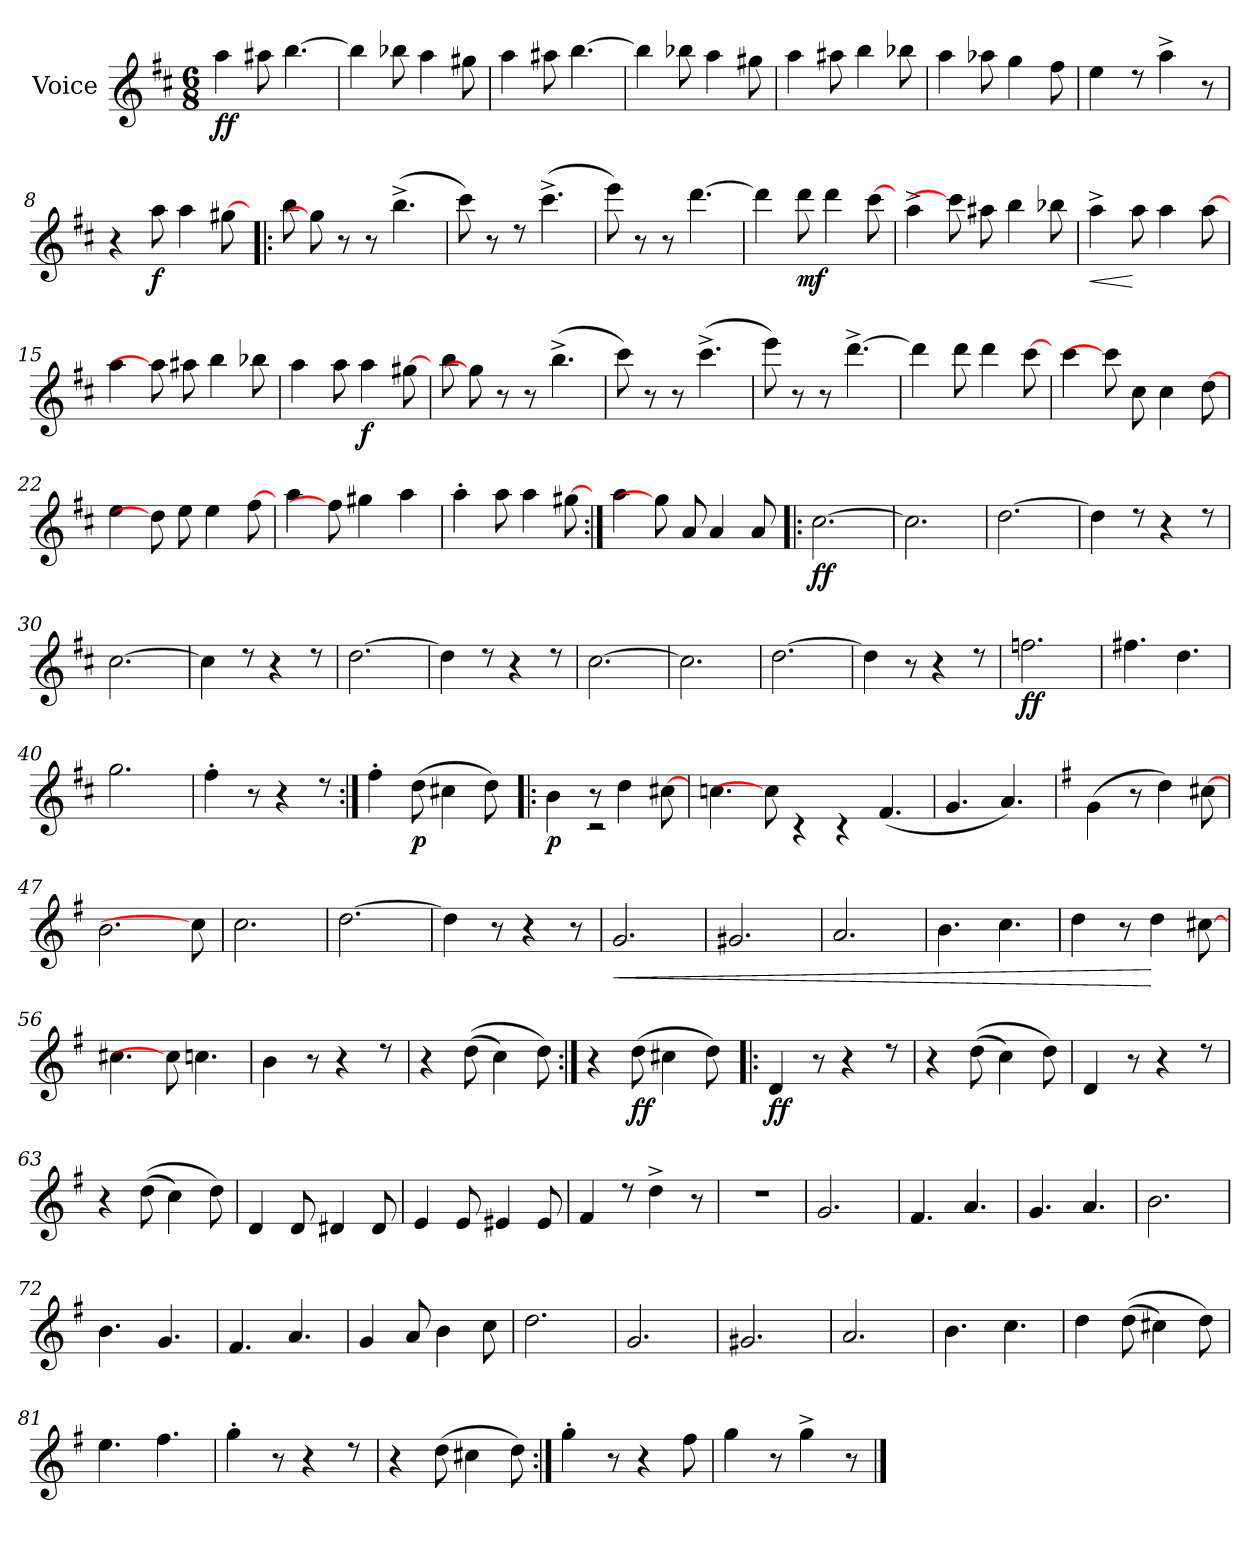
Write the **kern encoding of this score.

**kern	**dynam
*part1	*part1
*staff1	*staff1
*I"Voice	*
*I'Voice	*
*clefG2	*
*k[f#c#]	*
*M6/8	*
=1	=1
!	!LO:DY:b
4aa\	ff
8aa#X\	.
[>4.bb\	.
=2	=2
4bb\]	.
8bb-X\	.
4aa\	.
8gg#X\	.
=3	=3
4aa\	.
8aa#X\	.
[>4.bb\	.
=4	=4
4bb\]	.
8bb-X\	.
4aa\	.
8gg#X\	.
=5	=5
4aa\	.
8aa#X\	.
4bb\	.
8bb-X\	.
=6	=6
4aa\	.
8aa-X\	.
4gg\	.
8ff#\	.
=7	=7
4ee\	.
8rcc	.
4aa^>\	.
8r	.
=8	=8
4r	.
!	!LO:DY:b
8aa\	f
4aa\	.
[8gg#X\	.
!!LO:LB:g=z
=9!|:	=9!|:
8bb\	.
8gg#\]	.
8r	.
8r	.
(>4.bb^>\	.
=10	=10
8ccc#\)	.
8r	.
8rcc	.
(>4.ccc#^>\	.
=11	=11
8eee\)	.
8r	.
8r	.
[>4.ddd\	.
=12	=12
4ddd\]	.
!	!LO:DY:b
8ddd\	mf
4ddd\	.
[8ccc#\	.
=13	=13
4aa^>\	.
8ccc#\]	.
8aa#X\	.
4bb\	.
8bb-X\	.
=14	=14
!	!LO:HP:b
4aa^>\	<
8aa\	[
4aa\	.
[8aa\	.
=15	=15
4aa\	.
8aa\]	.
8aa#X\	.
4bb\	.
8bb-X\	.
=16	=16
4aa\	.
8aa\	.
!	!LO:DY:b
4aa\	f
[8gg#X\	.
!!LO:LB:g=z
=17	=17
8bb\	.
8gg#\]	.
8r	.
8r	.
(>4.bb^>\	.
=18	=18
8ccc#\)	.
8r	.
8r	.
(>4.ccc#^>\	.
=19	=19
8eee\)	.
8r	.
8r	.
[>4.ddd^>\	.
=20	=20
4ddd\]	.
8ddd\	.
4ddd\	.
[8ccc#\	.
=21	=21
4ccc#\	.
8ccc#\]	.
8cc#\	.
4cc#\	.
[8dd\	.
=22	=22
4ee\	.
8dd\]	.
8ee\	.
4ee\	.
[8ff#\	.
=23	=23
4aa\	.
8ff#\]	.
4gg#X\	.
4aa\	.
=24	=24
4aa'>\	.
8aa\	.
4aa\	.
[8gg#X\	.
!!LO:LB:g=z
=25:|!	=25:|!
4aa\	.
8gg#\]	.
8a/	.
4a/	.
8a/	.
=26!|:	=26!|:
!	!LO:DY:b
[>2.cc#\	ff
=27	=27
2.cc#\]	.
=28	=28
[>2.dd\	.
=29	=29
4dd\]	.
8rcc	.
4r	.
8rcc	.
=30	=30
[>2.cc#\	.
=31	=31
4cc#\]	.
8rcc	.
4r	.
8rcc	.
=32	=32
[>2.dd\	.
=33	=33
4dd\]	.
8rcc	.
4r	.
8rcc	.
=34	=34
[>2.cc#\	.
=35	=35
2.cc#\]	.
=36	=36
[>2.dd\	.
!!LO:LB:g=z
=37	=37
4dd\]	.
8r	.
4r	.
8rcc	.
=38	=38
!	!LO:DY:b
2.ffn\	ff
=39	=39
4.ff#X\	.
4.dd\	.
=40	=40
2.gg\	.
=41	=41
4ff#'>\	.
8r	.
4r	.
8rcc	.
=42:|!	=42:|!
4ff#'>\	.
!	!LO:DY:b
(>8dd\	p
4cc#X\	.
8dd\)	.
=43!|:	=43!|:
*^	*
*	*^	*
!	!	!	!LO:DY:b
4b\	4ryy	4ryy	p
8r	2rc	2rc	.
4dd\	.	.	.
[8cc#X\	.	.	.
*v	*v	*v	*
=44	=44
4.ccn\	.
8cc#\]	.
4rc	.
4rc	.
(<4.f#/	.
=45	=45
4.g/	.
4.a/)	.
!!LO:LB:g=z
=46	=46
*k[f#]	*
(<4g\	.
8r	.
4dd\)	.
[8cc#X\	.
=47	=47
2.b\	.
8cc#\]	.
=48	=48
2.cc\	.
=49	=49
[>2.dd\	.
=50	=50
4dd\]	.
8r	.
4r	.
8r	.
=51	=51
!	!LO:HP:b
2.g/	<
=52	=52
2.g#X/	.
=53	=53
2.a/	.
=54	=54
4.b\	.
4.cc\	.
=55	=55
4dd\	.
8r	.
4dd\	[
[8cc#X\	.
=56	=56
4.cc#X\	.
8cc#\]	.
4.ccn\	.
!!LO:LB:g=z
=57	=57
4b\	.
8r	.
4r	.
8rcc	.
=58	=58
4r	.
(>(<8dd\	.
4cc\)	.
8dd\)	.
=59:|!	=59:|!
4r	.
!	!LO:DY:b
(>8dd\	ff
4cc#X\	.
8dd\)	.
=60!|:	=60!|:
!	!LO:DY:b
4d/	ff
8r	.
4r	.
8rcc	.
=61	=61
4r	.
(>(<8dd\	.
4cc\)	.
8dd\)	.
=62	=62
4d/	.
8r	.
4r	.
8rcc	.
=63	=63
4r	.
(>(<8dd\	.
4cc\)	.
8dd\)	.
=64	=64
4d/	.
8d/	.
4d#X/	.
8d#/	.
!!LO:LB:g=z
=65	=65
4e/	.
8e/	.
4e#X/	.
8e#/	.
=66	=66
4f#/	.
8rcc	.
4dd^>\	.
8r	.
=67	=67
2.rdd	.
=68	=68
2.g/	.
=69	=69
4.f#/	.
4.a/	.
=70	=70
4.g/	.
4.a/	.
=71	=71
2.b\	.
=72	=72
4.b\	.
4.g/	.
=73	=73
4.f#/	.
4.a/	.
=74	=74
4g/	.
8a/	.
4b\	.
8cc\	.
=75	=75
2.dd\	.
=76	=76
2.g/	.
!!LO:LB:g=z
=77	=77
2.g#X/	.
=78	=78
2.a/	.
=79	=79
4.b\	.
4.cc\	.
=80	=80
4dd\	.
(>(<8dd\	.
4cc#X\)	.
8dd\)	.
=81	=81
4.ee\	.
4.ff#\	.
=82	=82
4gg'>\	.
8r	.
4r	.
8rcc	.
=83	=83
4r	.
(>8dd\	.
4cc#X\	.
8dd\)	.
=84:|!	=84:|!
4gg'>\	.
8r	.
4r	.
8ff#\	.
=85	=85
4gg\	.
8r	.
4gg^>\	.
8r	.
==	==
*-	*-
